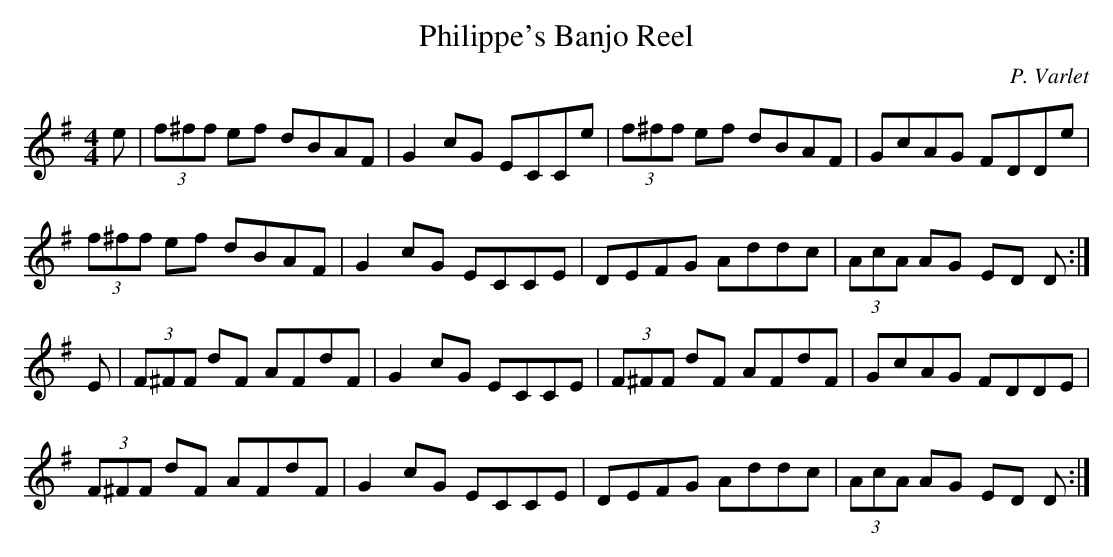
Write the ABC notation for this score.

X:1
T: Philippe's Banjo Reel
C: P. Varlet
M: 4/4
L: 1/8
K: Dmix
e|(3f^ff ef dBAF|G2 cG ECCe|(3f^ff ef dBAF|GcAG FDDe |
(3f^ff ef dBAF|G2 cG ECCE|DEFG Addc|(3AcA AG ED D :|
E|(3F^FF dF AFdF|G2 cG ECCE|(3F^FF dF AFdF|GcAG FDDE |
(3F^FF dF AFdF|G2 cG ECCE|DEFG Addc|(3AcA AG ED D :|
